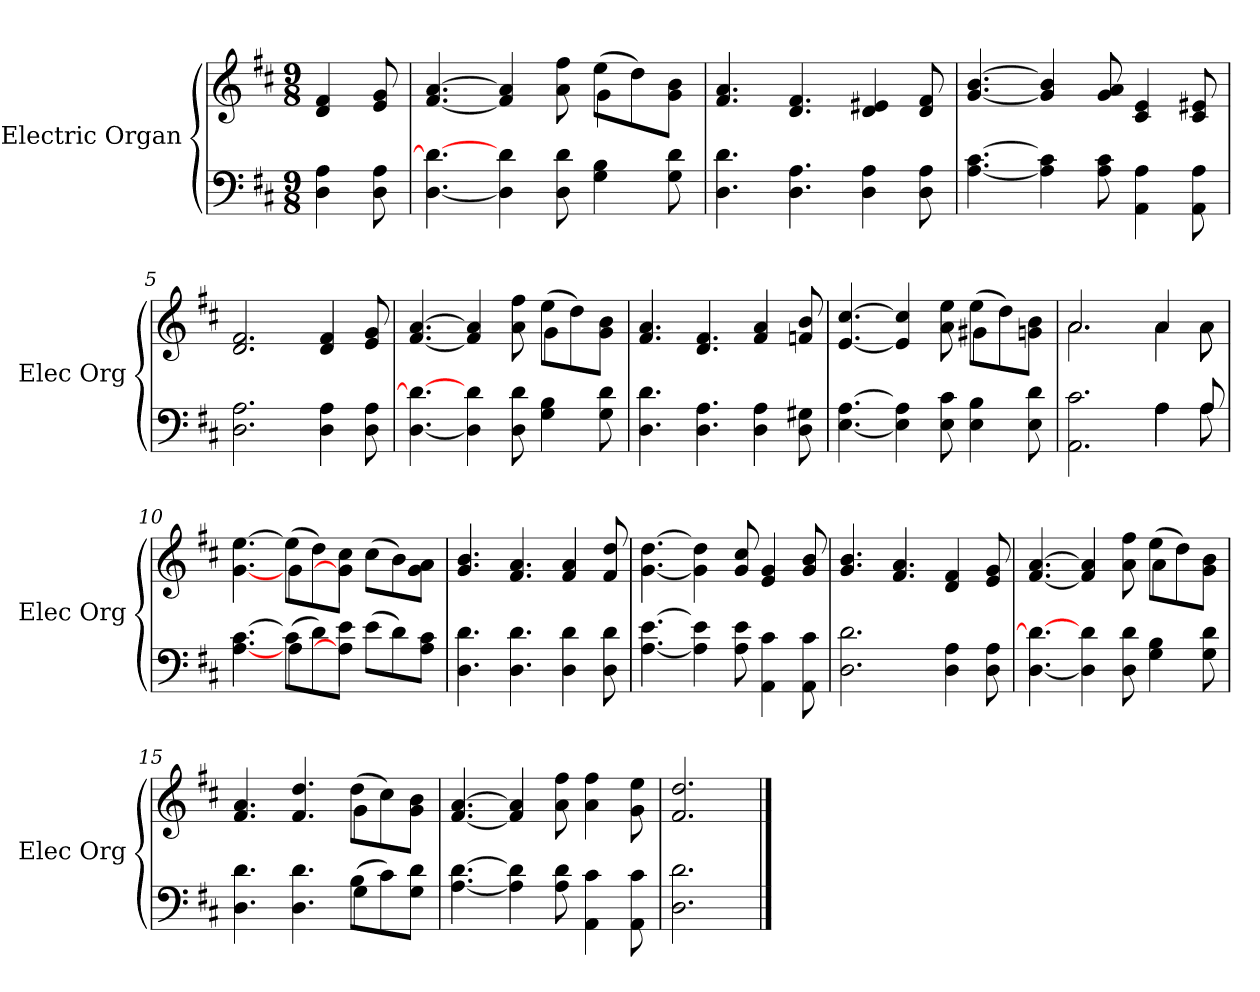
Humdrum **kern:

**kern	**kern
*part2	*part1
*staff2	*staff1
*I"Electric Organ	*I"Electric Organ
*I'Elec Org	*I'Elec Org
*clefF4	*clefG2
*k[f#c#]	*k[f#c#]
*D:	*D:
*M9/8	*M9/8
=1	=1
4D 4A	4d 4f#
8D 8A	8e 8g
=2	=2
*	*^
[4.D 4.d_	[4.f# [4.a	2.ryy
4D] 4d	4f#] 4a]	.
8D 8d	8a 8ff#	.
4G 4B	(8ee\L	4g
.	8dd\)	.
8G 8d	8g\ 8b\J	8ryy
*	*v	*v
=3	=3
4.D 4.d	4.f# 4.a
4.D 4.A	4.d 4.f#
4D 4A	4d 4e#X
8D 8A	8d 8f#
=4	=4
[4.A [4.c#	[4.g [4.b
4A] 4c#]	4g] 4b]
8A 8c#	8g 8a
4AA 4A	4c# 4e
8AA 8A	8c# 8e#X
=5	=5
2.D 2.A	2.d 2.f#
4D 4A	4d 4f#
8D 8A	8e 8g
=6	=6
*	*^
[4.D 4.d_	[4.f# [4.a	2.ryy
4D] 4d	4f#] 4a]	.
8D 8d	8a 8ff#	.
4G 4B	(8ee\L	4g
.	8dd\)	.
8G 8d	8g\ 8b\J	8ryy
*	*v	*v
=7	=7
4.D 4.d	4.f# 4.a
4.D 4.A	4.d 4.f#
4D 4A	4f# 4a
8D 8G#X	8fn 8b
=8	=8
*	*^
[4.E [4.A	[4.e [4.cc#	2.ryy
4E] 4A]	4e] 4cc#]	.
8E 8c#	8a 8ee	.
4E 4B	(8ee\L	4g#X
.	8dd\)	.
8E 8d	8g\ 8b\J	8ryy
=9	=9	=9
*^	*	*
2.AA 2.c#	2.ryy	2.a/	2.a
4A\	4A	4a/	4a
8A/	8A	8a\	8a
=10	=10	=10	=10
[4.A [4.c#	4.ryy	[4.g [4.ee	4.ryy
(8c#\L]	4A	(8ee\L]	4g
8d\)	.	8dd\)	.
8A]\ 8e\J	4A	8g]\ 8cc#\J	4g
(8e\L	.	(8cc#\L	.
8d\)	4ryy	8b\)	4ryy
8A\ 8c#\J	.	8g\ 8a\J	.
*v	*v	*	*
*	*v	*v
=11	=11
4.D 4.d	4.g 4.b
4.D 4.d	4.f# 4.a
4D 4d	4f# 4a
8D 8d	8f# 8dd
=12	=12
[4.A [4.e	[4.g [4.dd
4A] 4e]	4g] 4dd]
8A 8e	8g 8cc#
4AA 4c#	4e 4g
8AA 8c#	8g 8b
=13	=13
2.D 2.d	4.g 4.b
.	4.f# 4.a
4D 4A	4d 4f#
8D 8A	8e 8g
=14	=14
*	*^
[4.D 4.d_	[4.f# [4.a	2.ryy
4D] 4d	4f#] 4a]	.
8D 8d	8a 8ff#	.
4G 4B	(8ee\L	4a
.	8dd\)	.
8G 8d	8g\ 8b\J	8ryy
=15	=15	=15
*^	*	*
4.D 4.d	2.ryy	4.f# 4.a	2.ryy
4.D 4.d	.	4.f# 4.dd	.
(8B\L	4G	(8dd\L	4g
8c#\)	.	8cc#\)	.
8G\ 8d\J	8ryy	8g\ 8b\J	8ryy
*v	*v	*	*
*	*v	*v
=16	=16
[4.A [4.d	[4.f# [4.a
4A] 4d]	4f#] 4a]
8A 8d	8a 8ff#
4AA 4c#	4a 4ff#
8AA 8c#	8g 8ee
=17	=17
2.D 2.d	2.f# 2.dd
==	==
*-	*-
